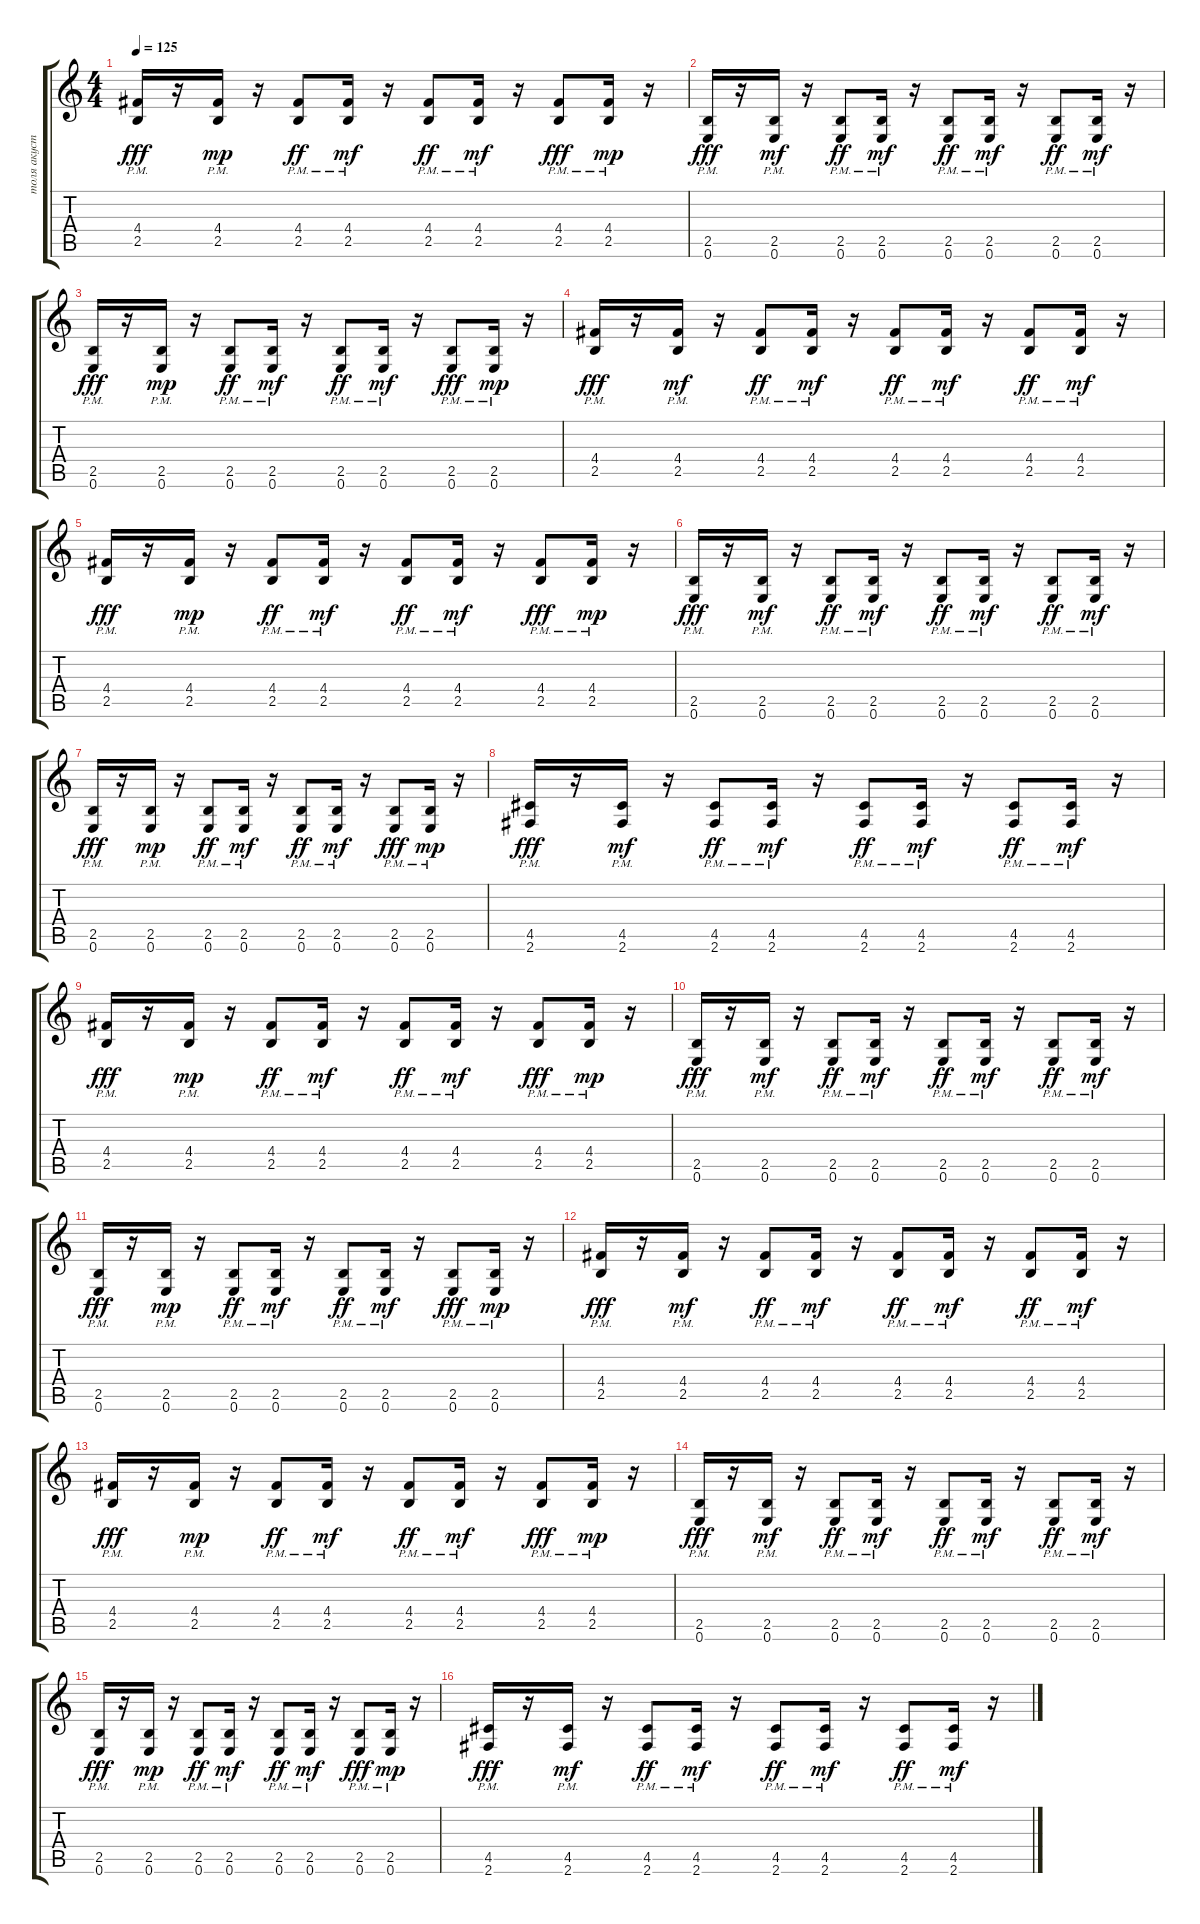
\track ("толя акустика" "толя акуст") {instrument acousticguitarsteel}
\staff {score tabs}
\tuning (E4 B3 G3 D3 A2 E2) {hide}
\ts (4 4)
\tempo 125
\clef g2
\ks c
(4.4{pm} 2.5{pm}).16{dy fff} r.16 (4.4{pm} 2.5{pm}).16{dy mp} r.16 (4.4{pm} 2.5{pm}).8{dy ff} (4.4{pm} 2.5{pm}).16{dy mf} r.16 (4.4{pm} 2.5{pm}).8{dy ff} (4.4{pm} 2.5{pm}).16{dy mf} r.16 (4.4{pm} 2.5{pm}).8{dy fff} (4.4{pm} 2.5{pm}).16{dy mp} r.16 |
(2.5{pm} 0.6{pm}).16{dy fff} r.16 (2.5{pm} 0.6{pm}).16{dy mf} r.16 (2.5{pm} 0.6{pm}).8{dy ff} (2.5{pm} 0.6{pm}).16{dy mf} r.16 (2.5{pm} 0.6{pm}).8{dy ff} (2.5{pm} 0.6{pm}).16{dy mf} r.16 (2.5{pm} 0.6{pm}).8{dy ff} (2.5{pm} 0.6{pm}).16{dy mf} r.16 |
(2.5{pm} 0.6{pm}).16{dy fff} r.16 (2.5{pm} 0.6{pm}).16{dy mp} r.16 (2.5{pm} 0.6{pm}).8{dy ff} (2.5{pm} 0.6{pm}).16{dy mf} r.16 (2.5{pm} 0.6{pm}).8{dy ff} (2.5{pm} 0.6{pm}).16{dy mf} r.16 (2.5{pm} 0.6{pm}).8{dy fff} (2.5{pm} 0.6{pm}).16{dy mp} r.16 |
(4.4{pm} 2.5{pm}).16{dy fff} r.16 (4.4{pm} 2.5{pm}).16{dy mf} r.16 (4.4{pm} 2.5{pm}).8{dy ff} (4.4{pm} 2.5{pm}).16{dy mf} r.16 (4.4{pm} 2.5{pm}).8{dy ff} (4.4{pm} 2.5{pm}).16{dy mf} r.16 (4.4{pm} 2.5{pm}).8{dy ff} (4.4{pm} 2.5{pm}).16{dy mf} r.16 |
(4.4{pm} 2.5{pm}).16{dy fff} r.16 (4.4{pm} 2.5{pm}).16{dy mp} r.16 (4.4{pm} 2.5{pm}).8{dy ff} (4.4{pm} 2.5{pm}).16{dy mf} r.16 (4.4{pm} 2.5{pm}).8{dy ff} (4.4{pm} 2.5{pm}).16{dy mf} r.16 (4.4{pm} 2.5{pm}).8{dy fff} (4.4{pm} 2.5{pm}).16{dy mp} r.16 |
(2.5{pm} 0.6{pm}).16{dy fff} r.16 (2.5{pm} 0.6{pm}).16{dy mf} r.16 (2.5{pm} 0.6{pm}).8{dy ff} (2.5{pm} 0.6{pm}).16{dy mf} r.16 (2.5{pm} 0.6{pm}).8{dy ff} (2.5{pm} 0.6{pm}).16{dy mf} r.16 (2.5{pm} 0.6{pm}).8{dy ff} (2.5{pm} 0.6{pm}).16{dy mf} r.16 |
(2.5{pm} 0.6{pm}).16{dy fff} r.16 (2.5{pm} 0.6{pm}).16{dy mp} r.16 (2.5{pm} 0.6{pm}).8{dy ff} (2.5{pm} 0.6{pm}).16{dy mf} r.16 (2.5{pm} 0.6{pm}).8{dy ff} (2.5{pm} 0.6{pm}).16{dy mf} r.16 (2.5{pm} 0.6{pm}).8{dy fff} (2.5{pm} 0.6{pm}).16{dy mp} r.16 |
(4.5{pm} 2.6).16{dy fff} r.16 (4.5{pm} 2.6).16{dy mf} r.16 (4.5{pm} 2.6).8{dy ff} (4.5{pm} 2.6).16{dy mf} r.16 (4.5{pm} 2.6).8{dy ff} (4.5{pm} 2.6).16{dy mf} r.16 (4.5{pm} 2.6).8{dy ff} (4.5{pm} 2.6).16{dy mf} r.16 |
(4.4{pm} 2.5{pm}).16{dy fff} r.16 (4.4{pm} 2.5{pm}).16{dy mp} r.16 (4.4{pm} 2.5{pm}).8{dy ff} (4.4{pm} 2.5{pm}).16{dy mf} r.16 (4.4{pm} 2.5{pm}).8{dy ff} (4.4{pm} 2.5{pm}).16{dy mf} r.16 (4.4{pm} 2.5{pm}).8{dy fff} (4.4{pm} 2.5{pm}).16{dy mp} r.16 |
(2.5{pm} 0.6{pm}).16{dy fff} r.16 (2.5{pm} 0.6{pm}).16{dy mf} r.16 (2.5{pm} 0.6{pm}).8{dy ff} (2.5{pm} 0.6{pm}).16{dy mf} r.16 (2.5{pm} 0.6{pm}).8{dy ff} (2.5{pm} 0.6{pm}).16{dy mf} r.16 (2.5{pm} 0.6{pm}).8{dy ff} (2.5{pm} 0.6{pm}).16{dy mf} r.16 |
(2.5{pm} 0.6{pm}).16{dy fff} r.16 (2.5{pm} 0.6{pm}).16{dy mp} r.16 (2.5{pm} 0.6{pm}).8{dy ff} (2.5{pm} 0.6{pm}).16{dy mf} r.16 (2.5{pm} 0.6{pm}).8{dy ff} (2.5{pm} 0.6{pm}).16{dy mf} r.16 (2.5{pm} 0.6{pm}).8{dy fff} (2.5{pm} 0.6{pm}).16{dy mp} r.16 |
(4.4{pm} 2.5{pm}).16{dy fff} r.16 (4.4{pm} 2.5{pm}).16{dy mf} r.16 (4.4{pm} 2.5{pm}).8{dy ff} (4.4{pm} 2.5{pm}).16{dy mf} r.16 (4.4{pm} 2.5{pm}).8{dy ff} (4.4{pm} 2.5{pm}).16{dy mf} r.16 (4.4{pm} 2.5{pm}).8{dy ff} (4.4{pm} 2.5{pm}).16{dy mf} r.16 |
(4.4{pm} 2.5{pm}).16{dy fff} r.16 (4.4{pm} 2.5{pm}).16{dy mp} r.16 (4.4{pm} 2.5{pm}).8{dy ff} (4.4{pm} 2.5{pm}).16{dy mf} r.16 (4.4{pm} 2.5{pm}).8{dy ff} (4.4{pm} 2.5{pm}).16{dy mf} r.16 (4.4{pm} 2.5{pm}).8{dy fff} (4.4{pm} 2.5{pm}).16{dy mp} r.16 |
(2.5{pm} 0.6{pm}).16{dy fff} r.16 (2.5{pm} 0.6{pm}).16{dy mf} r.16 (2.5{pm} 0.6{pm}).8{dy ff} (2.5{pm} 0.6{pm}).16{dy mf} r.16 (2.5{pm} 0.6{pm}).8{dy ff} (2.5{pm} 0.6{pm}).16{dy mf} r.16 (2.5{pm} 0.6{pm}).8{dy ff} (2.5{pm} 0.6{pm}).16{dy mf} r.16 |
(2.5{pm} 0.6{pm}).16{dy fff} r.16 (2.5{pm} 0.6{pm}).16{dy mp} r.16 (2.5{pm} 0.6{pm}).8{dy ff} (2.5{pm} 0.6{pm}).16{dy mf} r.16 (2.5{pm} 0.6{pm}).8{dy ff} (2.5{pm} 0.6{pm}).16{dy mf} r.16 (2.5{pm} 0.6{pm}).8{dy fff} (2.5{pm} 0.6{pm}).16{dy mp} r.16 |
(4.5{pm} 2.6).16{dy fff} r.16 (4.5{pm} 2.6).16{dy mf} r.16 (4.5{pm} 2.6).8{dy ff} (4.5{pm} 2.6).16{dy mf} r.16 (4.5{pm} 2.6).8{dy ff} (4.5{pm} 2.6).16{dy mf} r.16 (4.5{pm} 2.6).8{dy ff} (4.5{pm} 2.6).16{dy mf} r.16
